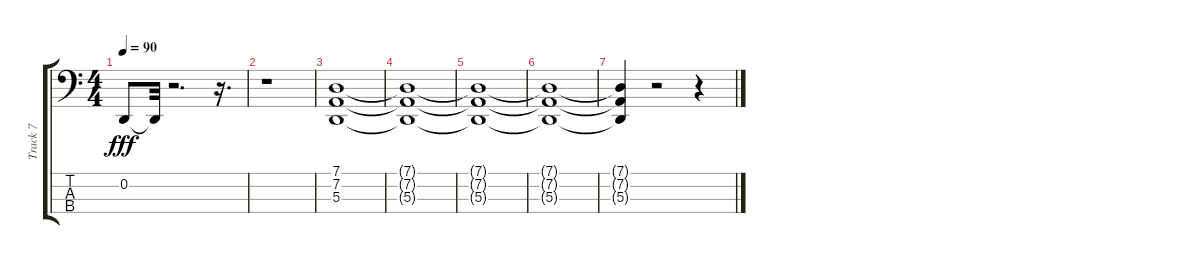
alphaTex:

\track ("Track 7" "Track 7") {instrument lead8bassandlead}
\staff {score tabs}
\tuning (G2 D2 A1 E1) {hide}
\ts (4 4)
\tempo 90
\clef f4
\ks c
0.2.8{dy fff} 0.2{t}.32 r.2{d} r.16{d} |
r.1 |
(7.1 7.2 5.3).1 |
(7.1{t} 7.2{t} 5.3{t}).1 |
(7.1{t} 7.2{t} 5.3{t}).1 |
(7.1{t} 7.2{t} 5.3{t}).1 |
(7.1{t} 7.2{t} 5.3{t}).4 r.2 r.4
